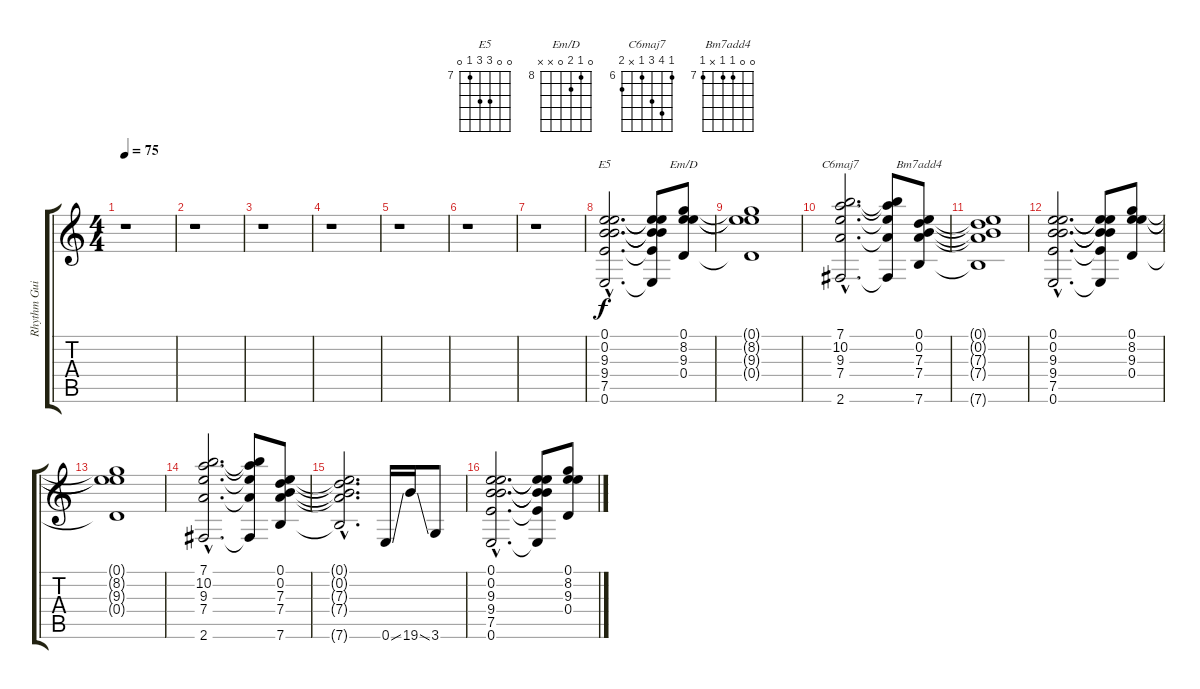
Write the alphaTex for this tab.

\track ("Rhythm Guitar" "Rhythm Gui") {instrument distortionguitar}
\staff {score tabs}
\tuning (E4 B3 G3 D3 A2 E2) {hide}
\chord ("E5" 0 0 9 9 7 0) {firstfret 7}
\chord ("Em/D" 0 8 9 0 x x) {firstfret 8}
\chord ("C6maj7" 6 9 8 6 x 7) {firstfret 6}
\chord ("Bm7add4" 0 0 7 7 x 7) {firstfret 7}
\ts (4 4)
\tempo 75
\clef g2
\ks c
r.1{dy f} |
r.1 |
r.1 |
r.1 |
r.1 |
r.1 |
r.1 |
(0.1{hac} 0.2{hac} 9.3{hac} 9.4{hac} 7.5{hac} 0.6{hac}).2{d ch "E5"} (0.1{t} 0.2{t} 9.3{t} 9.4{t} 7.5{t} 0.6{t}).8 (0.1 8.2 9.3 0.4).8{ch "Em/D"} |
(0.1{t} 8.2{t} 9.3{t} 0.4{t}).1 |
(7.1{hac} 10.2{hac} 9.3{hac} 7.4{hac} 2.6{hac}).2{d ch "C6maj7"} (7.1{t} 10.2{t} 9.3{t} 7.4{t} 2.6{t}).8 (0.1 0.2 7.3 7.4 7.6).8{ch "Bm7add4"} |
(0.1{t} 0.2{t} 7.3{t} 7.4{t} 7.6{t}).1 |
(0.1{hac} 0.2{hac} 9.3{hac} 9.4{hac} 7.5{hac} 0.6{hac}).2{d} (0.1{t} 0.2{t} 9.3{t} 9.4{t} 7.5{t} 0.6{t}).8 (0.1 8.2 9.3 0.4).8 |
(0.1{t} 8.2{t} 9.3{t} 0.4{t}).1 |
(7.1{hac} 10.2{hac} 9.3{hac} 7.4{hac} 2.6{hac}).2{d} (7.1{t} 10.2{t} 9.3{t} 7.4{t} 2.6{t}).8 (0.1 0.2 7.3 7.4 7.6).8 |
(0.1{hac t} 0.2{hac t} 7.3{hac t} 7.4{hac t} 7.6{hac t}).2{d} 0.6{ss}.16 19.6{ss}.16 3.6.8 |
(0.1{hac} 0.2{hac} 9.3{hac} 9.4{hac} 7.5{hac} 0.6{hac}).2{d} (0.1{t} 0.2{t} 9.3{t} 9.4{t} 7.5{t} 0.6{t}).8 (0.1 8.2 9.3 0.4).8
